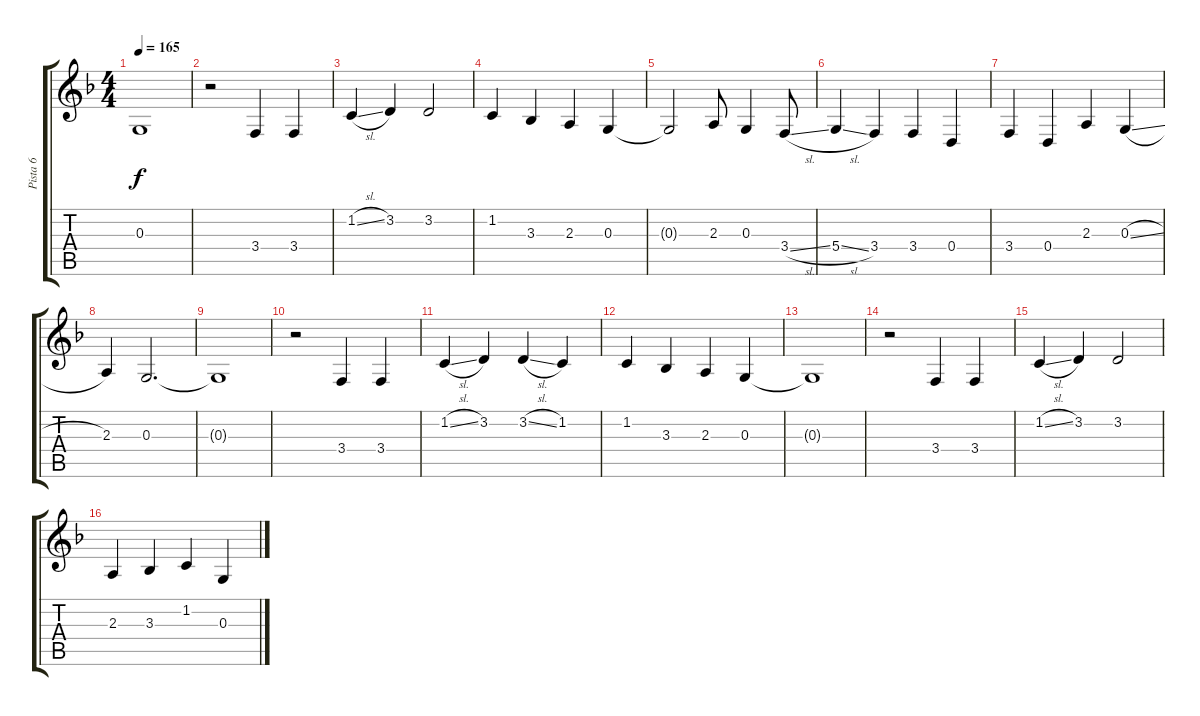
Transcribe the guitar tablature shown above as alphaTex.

\track ("Pista 6" "Pista 6") {instrument electricgrandpiano}
\staff {score tabs}
\tuning (E4 B3 G3 D3 A2 E2) {hide}
\ts (4 4)
\tempo 165
\clef g2
\ks f
0.3{t}.1{dy f} |
r.2 3.4.4 3.4.4 |
1.2{sl}.4 3.2.4 3.2.2 |
1.2.4 3.3.4 2.3.4 0.3.4 |
0.3{t}.2 2.3.8 0.3.4 3.4{sl}.8 |
5.4{sl}.4 3.4.4 3.4.4 0.4.4 |
3.4.4 0.4.4 2.3.4 0.3{sl}.4 |
2.3.4 0.3.2{d} |
0.3{t}.1 |
r.2 3.4.4 3.4.4 |
1.2{sl}.4 3.2.4 3.2{sl}.4 1.2.4 |
1.2.4 3.3.4 2.3.4 0.3.4 |
0.3{t}.1 |
r.2 3.4.4 3.4.4 |
1.2{sl}.4 3.2.4 3.2.2 |
2.3.4 3.3.4 1.2.4 0.3.4
